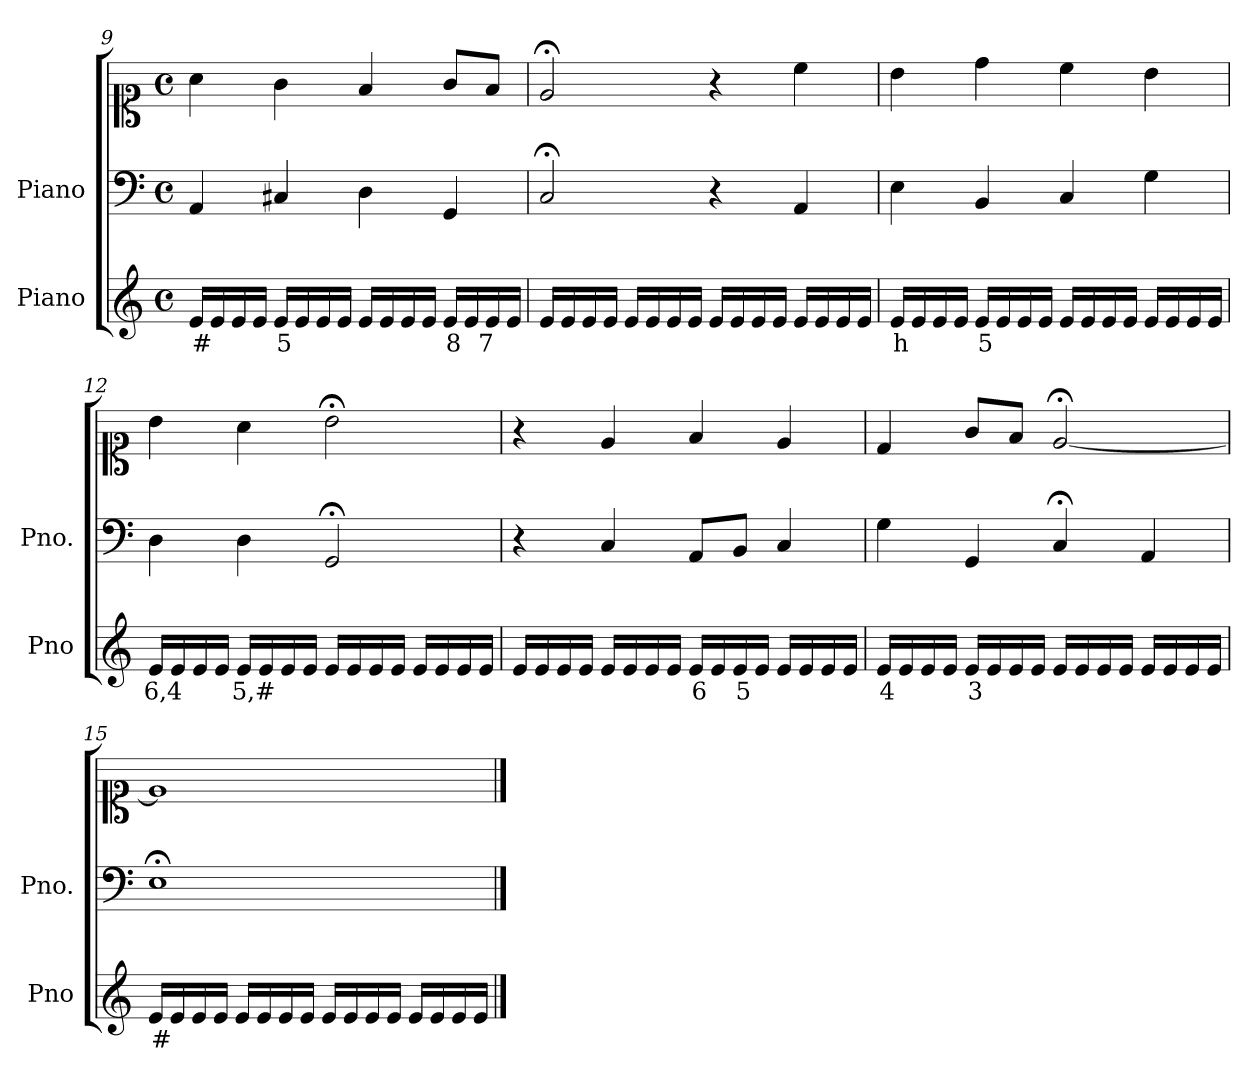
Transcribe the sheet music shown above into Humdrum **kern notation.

**kern	**text	**kern	**kern
*part2	*part2	*part1	*part1
*staff3	*staff3	*staff2	*staff1
*I"Piano	*	*I"Piano	*
*I'Pno	*	*I'Pno.	*
*clefG2	*	*clefF4	*clefC1
*k[]	*	*k[]	*k[]
*M4/4	*	*M4/4	*M4/4
*met(c)	*	*met(c)	*met(c)
=9	=9	=9	=9
!	!LO:LY:b	!	!
16e/LL	#	4AA/	4a\
16e/	.	.	.
16e/	.	.	.
16e/JJ	.	.	.
!	!LO:LY:b	!	!
16e/LL	5	4C#X/	4g\
16e/	.	.	.
16e/	.	.	.
16e/JJ	.	.	.
16e/LL	.	4D\	4f/
16e/	.	.	.
16e/	.	.	.
16e/JJ	.	.	.
!	!LO:LY:b	!	!
16e/LL	8	4GG/	8g/L
16e/	.	.	.
!	!LO:LY:b	!	!
16e/	7	.	8f/J
16e/JJ	.	.	.
=10	=10	=10	=10
16e/LL	.	2C;</	2e;</
16e/	.	.	.
16e/	.	.	.
16e/JJ	.	.	.
16e/LL	.	.	.
16e/	.	.	.
16e/	.	.	.
16e/JJ	.	.	.
16e/LL	.	4r	4r
16e/	.	.	.
16e/	.	.	.
16e/JJ	.	.	.
16e/LL	.	4AA/	4cc\
16e/	.	.	.
16e/	.	.	.
16e/JJ	.	.	.
=11	=11	=11	=11
!	!LO:LY:b	!	!
16e/LL	h	4E\	4b\
16e/	.	.	.
16e/	.	.	.
16e/JJ	.	.	.
!	!LO:LY:b	!	!
16e/LL	5	4BB/	4dd\
16e/	.	.	.
16e/	.	.	.
16e/JJ	.	.	.
16e/LL	.	4C/	4cc\
16e/	.	.	.
16e/	.	.	.
16e/JJ	.	.	.
16e/LL	.	4G\	4b\
16e/	.	.	.
16e/	.	.	.
16e/JJ	.	.	.
=12	=12	=12	=12
!	!LO:LY:b	!	!
16e/LL	6,4	4D\	4b\
16e/	.	.	.
16e/	.	.	.
16e/JJ	.	.	.
!	!LO:LY:b	!	!
16e/LL	5,#	4D\	4a\
16e/	.	.	.
16e/	.	.	.
16e/JJ	.	.	.
16e/LL	.	2GG;</	2b;<\
16e/	.	.	.
16e/	.	.	.
16e/JJ	.	.	.
16e/LL	.	.	.
16e/	.	.	.
16e/	.	.	.
16e/JJ	.	.	.
=13	=13	=13	=13
16e/LL	.	4r	4r
16e/	.	.	.
16e/	.	.	.
16e/JJ	.	.	.
16e/LL	.	4C/	4e/
16e/	.	.	.
16e/	.	.	.
16e/JJ	.	.	.
!	!LO:LY:b	!	!
16e/LL	6	8AA/L	4f/
16e/	.	.	.
!	!LO:LY:b	!	!
16e/	5	8BB/J	.
16e/JJ	.	.	.
16e/LL	.	4C/	4e/
16e/	.	.	.
16e/	.	.	.
16e/JJ	.	.	.
=14	=14	=14	=14
!	!LO:LY:b	!	!
16e/LL	4	4G\	4d/
16e/	.	.	.
16e/	.	.	.
16e/JJ	.	.	.
!	!LO:LY:b	!	!
16e/LL	3	4GG/	8g/L
16e/	.	.	.
16e/	.	.	8f/J
16e/JJ	.	.	.
16e/LL	.	4C;</	[2e;</
16e/	.	.	.
16e/	.	.	.
16e/JJ	.	.	.
16e/LL	.	4AA/	.
16e/	.	.	.
16e/	.	.	.
16e/JJ	.	.	.
=15	=15	=15	=15
!	!LO:LY:b	!	!
16e/LL	#	1E;<	1e]
16e/	.	.	.
16e/	.	.	.
16e/JJ	.	.	.
16e/LL	.	.	.
16e/	.	.	.
16e/	.	.	.
16e/JJ	.	.	.
16e/LL	.	.	.
16e/	.	.	.
16e/	.	.	.
16e/JJ	.	.	.
16e/LL	.	.	.
16e/	.	.	.
16e/	.	.	.
16e/JJ	.	.	.
==	==	==	==
*-	*-	*-	*-
